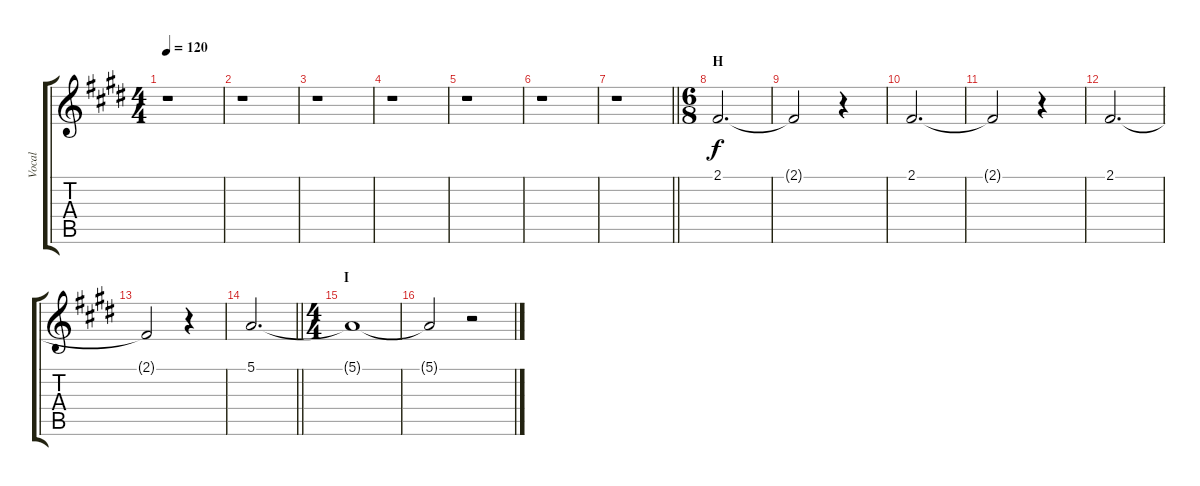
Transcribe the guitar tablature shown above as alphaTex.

\track ("Vocal" "Vocal") {instrument altosax}
\staff {score tabs}
\tuning (E4 B3 G3 D3 A2 E2) {hide}
\ts (4 4)
\tempo 120
\clef g2
\ks e
r.1{dy f} |
r.1 |
r.1 |
r.1 |
r.1 |
r.1 |
\barLineRight lightlight
r.1 |
\ts (6 8)
\section ("" "H")
2.1.2{d} |
2.1{t}.2 r.4 |
2.1.2{d} |
2.1{t}.2 r.4 |
2.1.2{d} |
2.1{t}.2 r.4 |
\barLineRight lightlight
5.1.2{d} |
\ts (4 4)
\section ("" "I")
5.1{t}.1 |
5.1{t}.2 r.2
